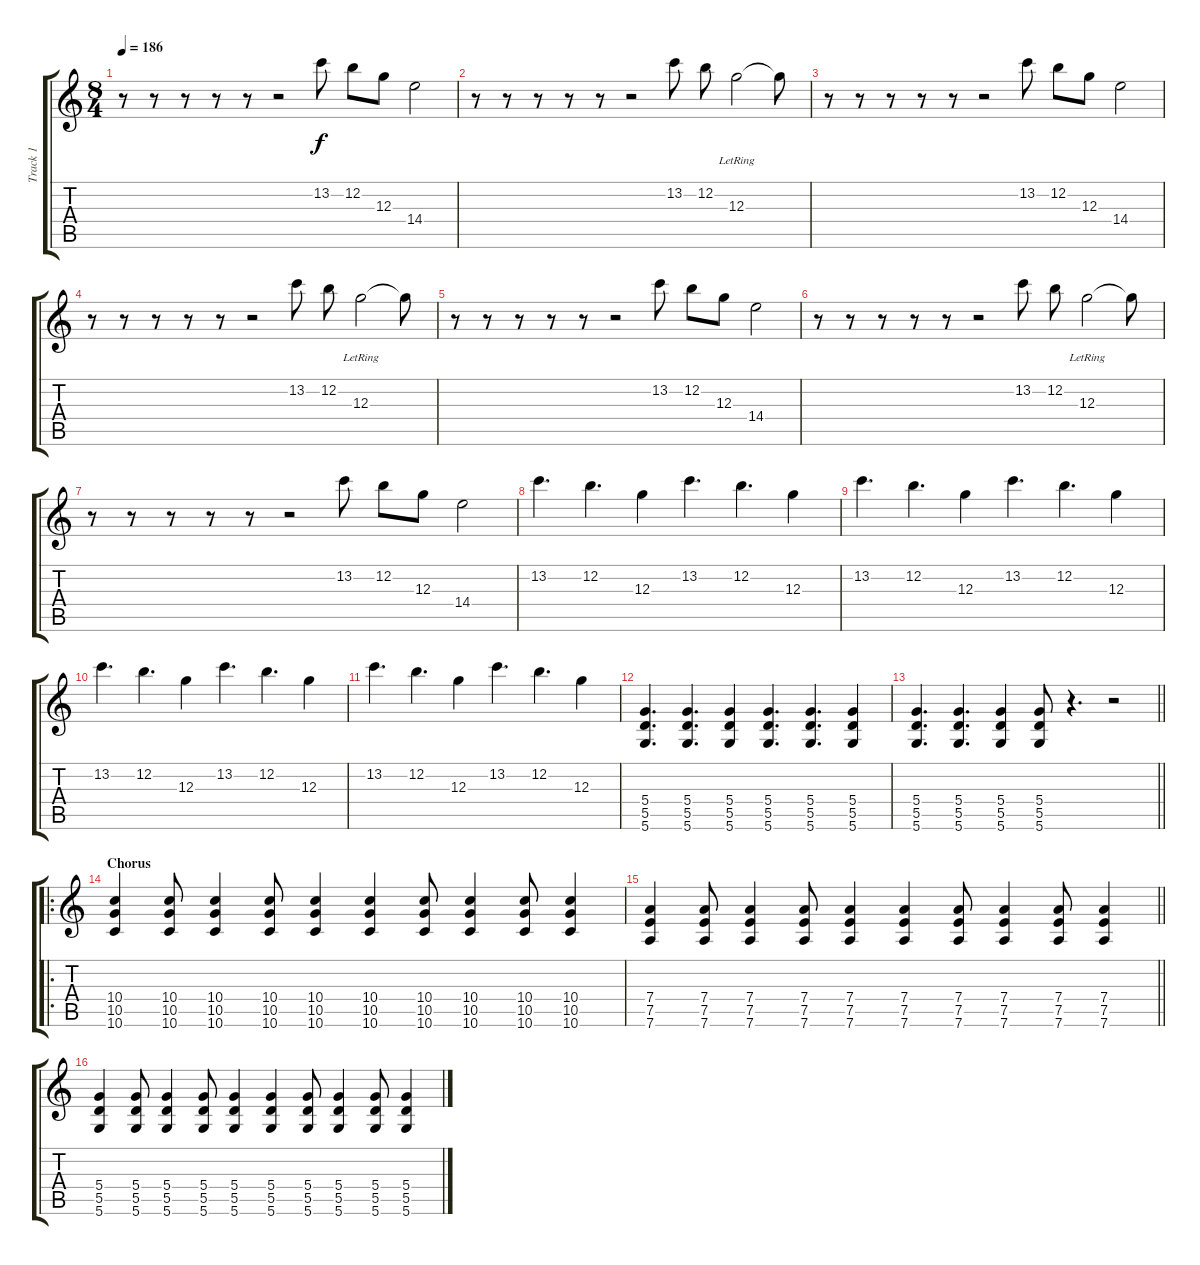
\track ("Track 1" "Track 1") {instrument distortionguitar}
\staff {score tabs}
\tuning (E4 B3 G3 D3 A2 D2) {hide}
\ts (8 4)
\tempo 186
\clef g2
\ks c
r.8{dy f} r.8 r.8 r.8 r.8 r.2 13.2.8 12.2.8 12.3.8 14.4.2 |
r.8 r.8 r.8 r.8 r.8 r.2 13.2.8 12.2.8 12.3{lr}.2 12.3{t}.8 |
r.8 r.8 r.8 r.8 r.8 r.2 13.2.8 12.2.8 12.3.8 14.4.2 |
r.8 r.8 r.8 r.8 r.8 r.2 13.2.8 12.2.8 12.3{lr}.2 12.3{t}.8 |
r.8 r.8 r.8 r.8 r.8 r.2 13.2.8 12.2.8 12.3.8 14.4.2 |
r.8 r.8 r.8 r.8 r.8 r.2 13.2.8 12.2.8 12.3{lr}.2 12.3{t}.8 |
r.8 r.8 r.8 r.8 r.8 r.2 13.2.8 12.2.8 12.3.8 14.4.2 |
13.2.4{d} 12.2.4{d} 12.3.4 13.2.4{d} 12.2.4{d} 12.3.4 |
13.2.4{d} 12.2.4{d} 12.3.4 13.2.4{d} 12.2.4{d} 12.3.4 |
13.2.4{d} 12.2.4{d} 12.3.4 13.2.4{d} 12.2.4{d} 12.3.4 |
13.2.4{d} 12.2.4{d} 12.3.4 13.2.4{d} 12.2.4{d} 12.3.4 |
(5.4 5.5 5.6).4{d} (5.4 5.5 5.6).4{d} (5.4 5.5 5.6).4 (5.4 5.5 5.6).4{d} (5.4 5.5 5.6).4{d} (5.4 5.5 5.6).4 |
\barLineRight lightlight
(5.4 5.5 5.6).4{d} (5.4 5.5 5.6).4{d} (5.4 5.5 5.6).4 (5.4 5.5 5.6).8 r.4{d} r.2 |
\ro
\section ("" "Chorus")
(10.4 10.5 10.6).4 (10.4 10.5 10.6).8 (10.4 10.5 10.6).4 (10.4 10.5 10.6).8 (10.4 10.5 10.6).4 (10.4 10.5 10.6).4 (10.4 10.5 10.6).8 (10.4 10.5 10.6).4 (10.4 10.5 10.6).8 (10.4 10.5 10.6).4 |
\barLineRight lightlight
(7.4 7.5 7.6).4 (7.4 7.5 7.6).8 (7.4 7.5 7.6).4 (7.4 7.5 7.6).8 (7.4 7.5 7.6).4 (7.4 7.5 7.6).4 (7.4 7.5 7.6).8 (7.4 7.5 7.6).4 (7.4 7.5 7.6).8 (7.4 7.5 7.6).4 |
(5.4 5.5 5.6).4 (5.4 5.5 5.6).8 (5.4 5.5 5.6).4 (5.4 5.5 5.6).8 (5.4 5.5 5.6).4 (5.4 5.5 5.6).4 (5.4 5.5 5.6).8 (5.4 5.5 5.6).4 (5.4 5.5 5.6).8 (5.4 5.5 5.6).4
